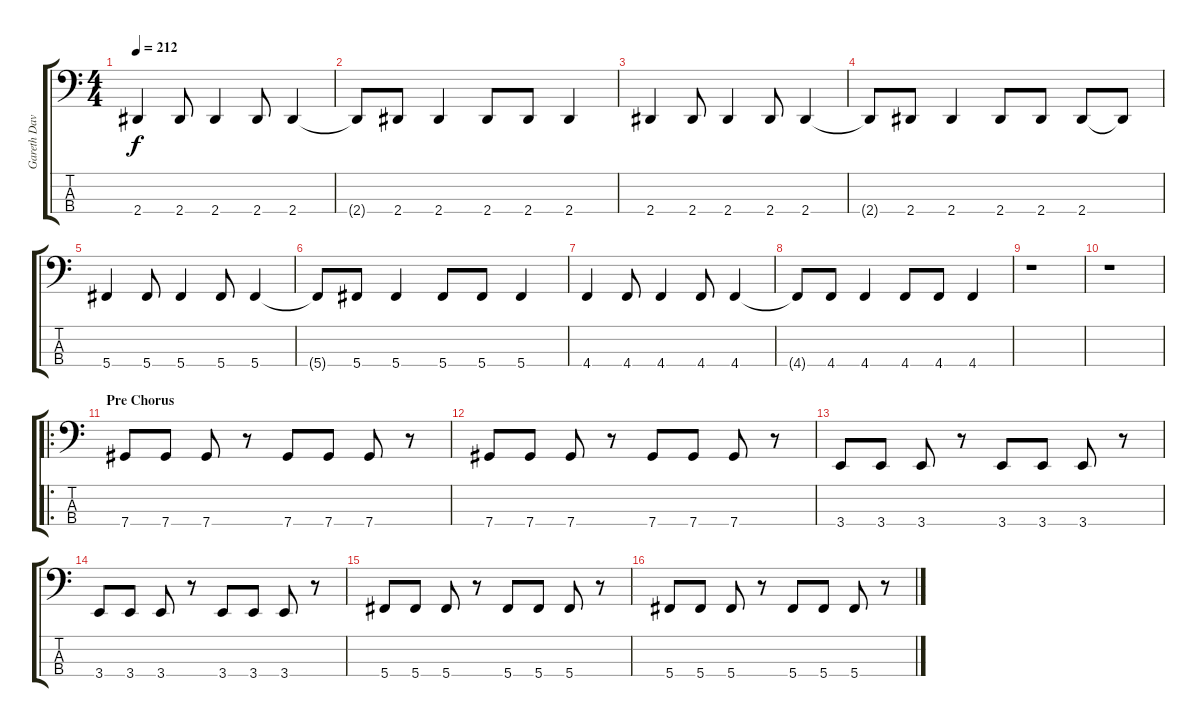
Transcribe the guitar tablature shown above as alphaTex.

\track ("Gareth Davies" "Gareth Dav") {instrument electricbasspick}
\staff {score tabs}
\tuning (Gb2 Db2 Ab1 Db1) {hide}
\ts (4 4)
\tempo 212
\clef f4
\ks c
2.4.4{dy f} 2.4.8 2.4.4 2.4.8 2.4.4 |
2.4{t}.8 2.4.8 2.4.4 2.4.8 2.4.8 2.4.4 |
2.4.4 2.4.8 2.4.4 2.4.8 2.4.4 |
2.4{t}.8 2.4.8 2.4.4 2.4.8 2.4.8 2.4.8 2.4{t}.8 |
5.4.4 5.4.8 5.4.4 5.4.8 5.4.4 |
5.4{t}.8 5.4.8 5.4.4 5.4.8 5.4.8 5.4.4 |
4.4.4 4.4.8 4.4.4 4.4.8 4.4.4 |
4.4{t}.8 4.4.8 4.4.4 4.4.8 4.4.8 4.4.4 |
r.1 |
r.1 |
\ro
\section ("" "Pre Chorus")
7.4.8 7.4.8 7.4.8 r.8 7.4.8 7.4.8 7.4.8 r.8 |
7.4.8 7.4.8 7.4.8 r.8 7.4.8 7.4.8 7.4.8 r.8 |
3.4.8 3.4.8 3.4.8 r.8 3.4.8 3.4.8 3.4.8 r.8 |
3.4.8 3.4.8 3.4.8 r.8 3.4.8 3.4.8 3.4.8 r.8 |
5.4.8 5.4.8 5.4.8 r.8 5.4.8 5.4.8 5.4.8 r.8 |
5.4.8 5.4.8 5.4.8 r.8 5.4.8 5.4.8 5.4.8 r.8
